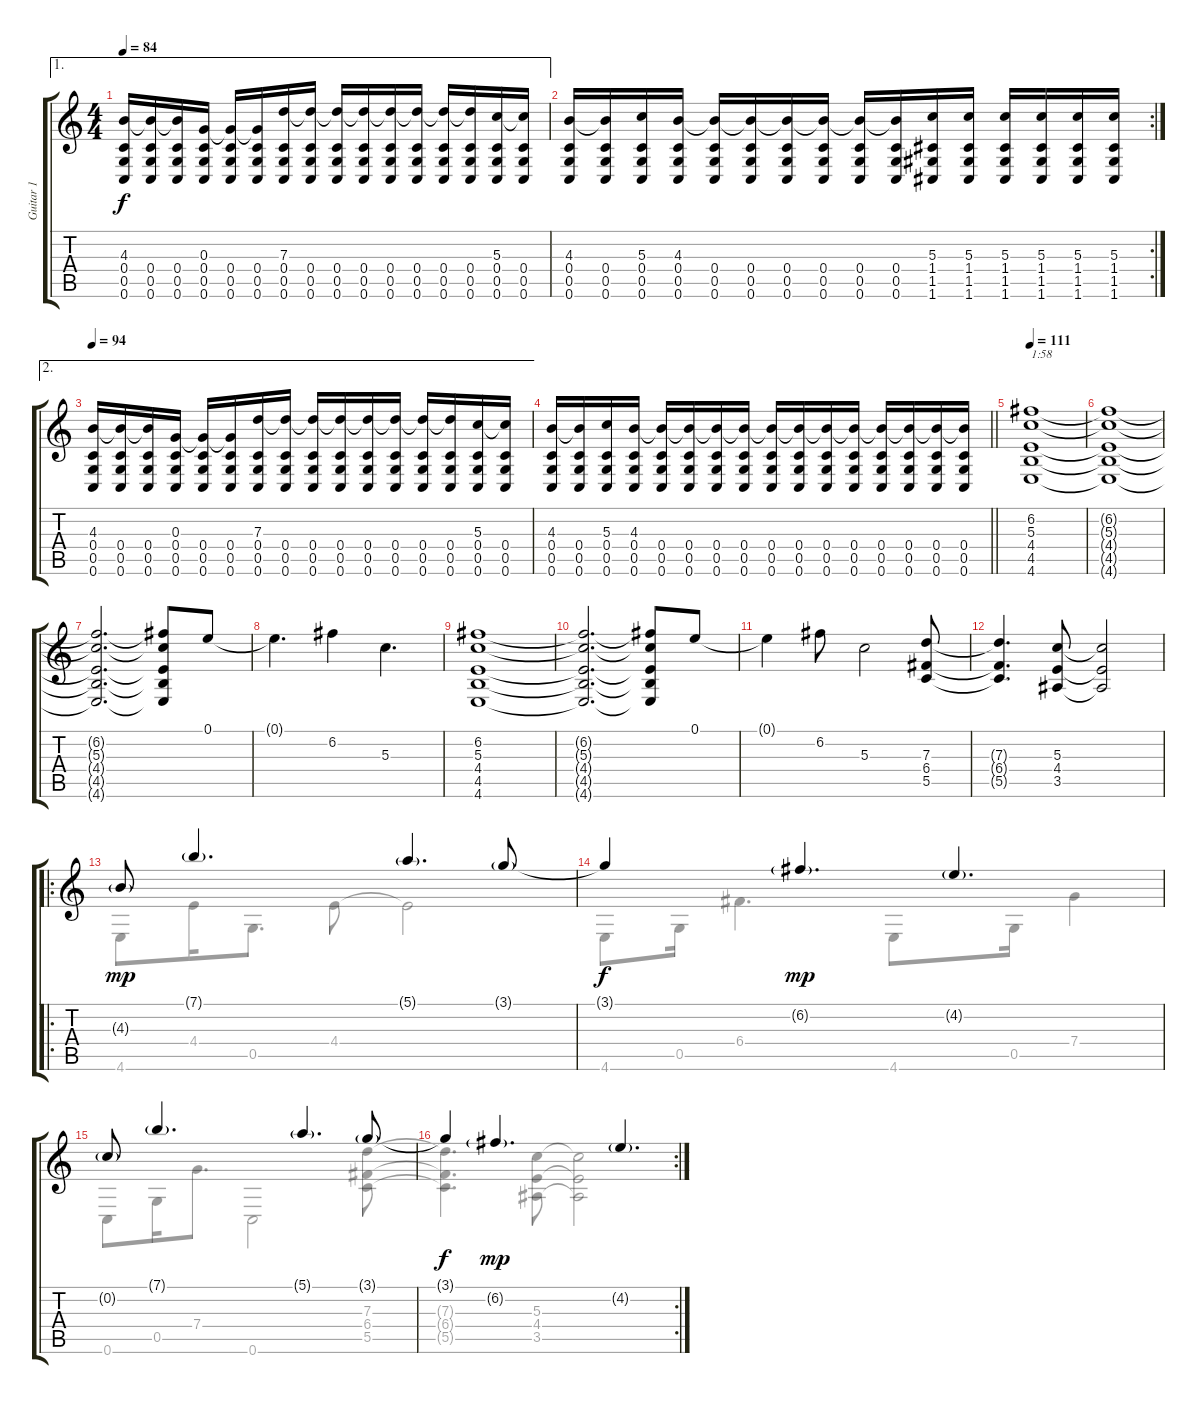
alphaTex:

\track ("Guitar 1" "Guitar 1") {instrument acousticguitarsteel}
\staff {score tabs}
\tuning (E4 C4 G3 C3 G2 C2) {hide}
\voice
\ae 1
\ts (4 4)
\tempo 84
\clef g2
\ks c
(4.3 0.4 0.5 0.6).16{dy f} (4.3{t} 0.4 0.5 0.6).16 (4.3{t} 0.4 0.5 0.6).16 (0.3 0.4 0.5 0.6).16 (0.3{t} 0.4 0.5 0.6).16 (0.3{t} 0.4 0.5 0.6).16 (7.3 0.4 0.5 0.6).16 (7.3{t} 0.4 0.5 0.6).16 (7.3{t} 0.4 0.5 0.6).16 (7.3{t} 0.4 0.5 0.6).16 (7.3{t} 0.4 0.5 0.6).16 (7.3{t} 0.4 0.5 0.6).16 (7.3{t} 0.4 0.5 0.6).16 (7.3{t} 0.4 0.5 0.6).16 (5.3 0.4 0.5 0.6).16 (5.3{t} 0.4 0.5 0.6).16 |
\rc 2
(4.3 0.4 0.5 0.6).16 (4.3{t} 0.4 0.5 0.6).16 (5.3 0.4 0.5 0.6).16 (4.3 0.4 0.5 0.6).16 (4.3{t} 0.4 0.5 0.6).16 (4.3{t} 0.4 0.5 0.6).16 (4.3{t} 0.4 0.5 0.6).16 (4.3{t} 0.4 0.5 0.6).16 (4.3{t} 0.4 0.5 0.6).16 (4.3{t} 0.4 0.5 0.6).16 (5.3 1.4 1.5 1.6).16 (5.3 1.4 1.5 1.6).16 (5.3 1.4 1.5 1.6).16 (5.3 1.4 1.5 1.6).16 (5.3 1.4 1.5 1.6).16 (5.3 1.4 1.5 1.6).16 |
\ae 2
\tempo 94
(4.3 0.4 0.5 0.6).16 (4.3{t} 0.4 0.5 0.6).16 (4.3{t} 0.4 0.5 0.6).16 (0.3 0.4 0.5 0.6).16 (0.3{t} 0.4 0.5 0.6).16 (0.3{t} 0.4 0.5 0.6).16 (7.3 0.4 0.5 0.6).16 (7.3{t} 0.4 0.5 0.6).16 (7.3{t} 0.4 0.5 0.6).16 (7.3{t} 0.4 0.5 0.6).16 (7.3{t} 0.4 0.5 0.6).16 (7.3{t} 0.4 0.5 0.6).16 (7.3{t} 0.4 0.5 0.6).16 (7.3{t} 0.4 0.5 0.6).16 (5.3 0.4 0.5 0.6).16 (5.3{t} 0.4 0.5 0.6).16 |
\barLineRight lightlight
(4.3 0.4 0.5 0.6).16 (4.3{t} 0.4 0.5 0.6).16 (5.3 0.4 0.5 0.6).16 (4.3 0.4 0.5 0.6).16 (4.3{t} 0.4 0.5 0.6).16 (4.3{t} 0.4 0.5 0.6).16 (4.3{t} 0.4 0.5 0.6).16 (4.3{t} 0.4 0.5 0.6).16 (4.3{t} 0.4 0.5 0.6).16 (4.3{t} 0.4 0.5 0.6).16 (4.3{t} 0.4 0.5 0.6).16 (4.3{t} 0.4 0.5 0.6).16 (4.3{t} 0.4 0.5 0.6).16 (4.3{t} 0.4 0.5 0.6).16 (4.3{t} 0.4 0.5 0.6).16 (4.3{t} 0.4 0.5 0.6).16 |
\tempo 111
(6.2 5.3 4.4 4.5 4.6).1{txt "1:58"} |
(6.2{t} 5.3{t} 4.4{t} 4.5{t} 4.6{t}).1 |
(6.2{t} 5.3{t} 4.4{t} 4.5{t} 4.6{t}).2{d} (6.2{t} 5.3{t} 4.4{t} 4.5{t} 4.6{t}).8 0.1.8 |
0.1{t}.4{d} 6.2.4 5.3.4{d} |
(6.2 5.3 4.4 4.5 4.6).1 |
(6.2{t} 5.3{t} 4.4{t} 4.5{t} 4.6{t}).2{d} (6.2{t} 5.3{t} 4.4{t} 4.5{t} 4.6{t}).8 0.1.8 |
0.1{t}.4 6.2.8 5.3.2 (7.3 6.4 5.5).8 |
(7.3{t} 6.4{t} 5.5{t}).4{d} (5.3 4.4 3.5).8 (5.3{t} 4.4{t} 3.5{t}).2 |
\ro
4.3{g}.8{dy mp} 7.1{g}.4{d} 5.1{g}.4{d} 3.1{g}.8 |
3.1{t}.4{dy f} 6.2{g}.4{d dy mp} 4.2{g}.4{d} |
0.2{g}.8 7.1{g}.4{d} 5.1{g}.4{d} 3.1{g}.8 |
\rc 2
3.1{t}.4{dy f} 6.2{g}.4{d dy mp} 4.2{g}.4{d}
\voice
\clef g2
\ottava regular
\simile none
\ks c
|
|
|
\barLineRight lightlight
|
|
|
|
|
|
|
|
|
4.6.8 4.4.16 0.5.8{d} 4.4.8 4.4{t}.2 |
4.6.8 0.5.16 6.4.4{d} 4.6.8 0.5.16 7.4.4 |
0.6.8 0.5.16 7.4.8{d} 0.6.2 (7.3 6.4 5.5).8 |
(7.3{t} 6.4{t} 5.5{t}).4{d} (5.3 4.4 3.5).8 (5.3{t} 4.4{t} 3.5{t}).2
